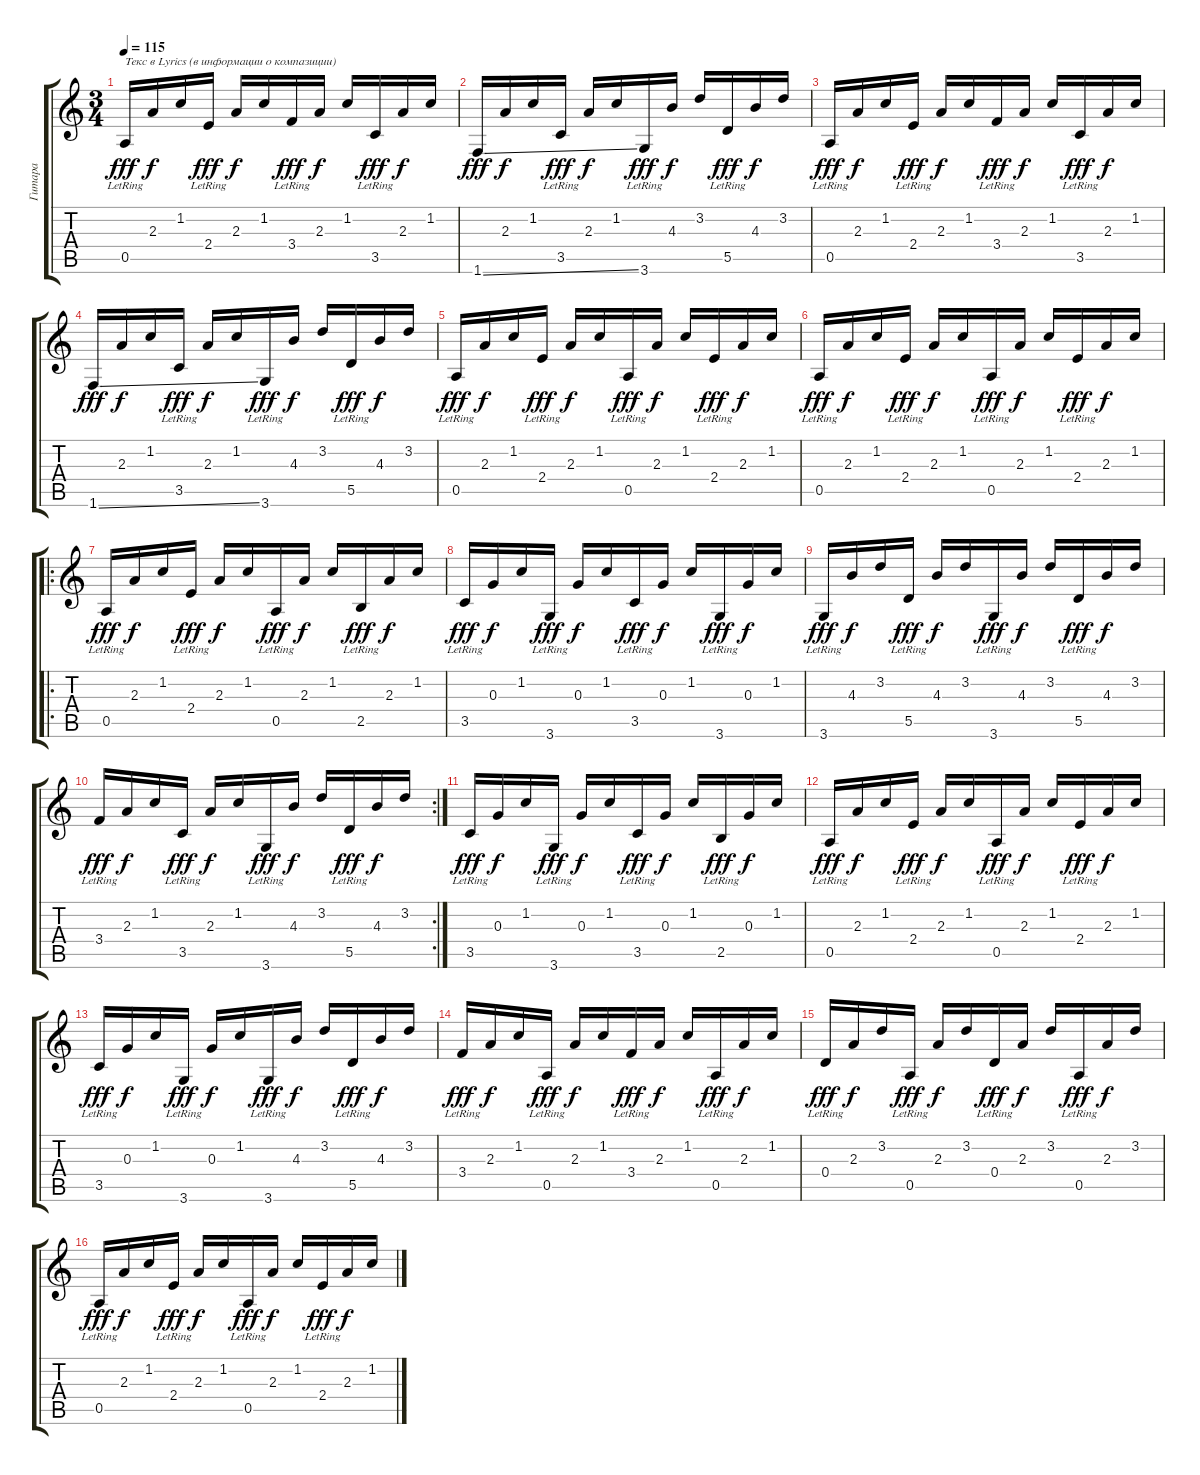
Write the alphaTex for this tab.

\track ("Гитара" "Гитара") {instrument acousticguitarsteel}
\staff {score tabs}
\tuning (E4 B3 G3 D3 A2 E2) {hide}
\ts (3 4)
\tempo 115
\clef g2
\ks c
0.5{lr}.16{txt "Текс в Lyrics (в информации о компазиции)" dy fff instrument acousticguitarsteel} 2.3.16{dy f} 1.2.16 2.4{lr}.16{dy fff} 2.3.16{dy f} 1.2.16 3.4{lr}.16{dy fff} 2.3.16{dy f} 1.2.16 3.5{lr}.16{dy fff} 2.3.16{dy f} 1.2.16 |
1.6{ss}.16{dy fff} 2.3.16{dy f} 1.2.16 3.5{lr}.16{dy fff} 2.3.16{dy f} 1.2.16 3.6{lr}.16{dy fff} 4.3.16{dy f} 3.2.16 5.5{lr}.16{dy fff} 4.3.16{dy f} 3.2.16 |
0.5{lr}.16{dy fff} 2.3.16{dy f} 1.2.16 2.4{lr}.16{dy fff} 2.3.16{dy f} 1.2.16 3.4{lr}.16{dy fff} 2.3.16{dy f} 1.2.16 3.5{lr}.16{dy fff} 2.3.16{dy f} 1.2.16 |
1.6{ss}.16{dy fff} 2.3.16{dy f} 1.2.16 3.5{lr}.16{dy fff} 2.3.16{dy f} 1.2.16 3.6{lr}.16{dy fff} 4.3.16{dy f} 3.2.16 5.5{lr}.16{dy fff} 4.3.16{dy f} 3.2.16 |
0.5{lr}.16{dy fff} 2.3.16{dy f} 1.2.16 2.4{lr}.16{dy fff} 2.3.16{dy f} 1.2.16 0.5{lr}.16{dy fff} 2.3.16{dy f} 1.2.16 2.4{lr}.16{dy fff} 2.3.16{dy f} 1.2.16 |
0.5{lr}.16{dy fff} 2.3.16{dy f} 1.2.16 2.4{lr}.16{dy fff} 2.3.16{dy f} 1.2.16 0.5{lr}.16{dy fff} 2.3.16{dy f} 1.2.16 2.4{lr}.16{dy fff} 2.3.16{dy f} 1.2.16 |
\ro
0.5{lr}.16{dy fff} 2.3.16{dy f} 1.2.16 2.4{lr}.16{dy fff} 2.3.16{dy f} 1.2.16 0.5{lr}.16{dy fff} 2.3.16{dy f} 1.2.16 2.5{lr}.16{dy fff} 2.3.16{dy f} 1.2.16 |
3.5{lr}.16{dy fff} 0.3.16{dy f} 1.2.16 3.6{lr}.16{dy fff} 0.3.16{dy f} 1.2.16 3.5{lr}.16{dy fff} 0.3.16{dy f} 1.2.16 3.6{lr}.16{dy fff} 0.3.16{dy f} 1.2.16 |
3.6{lr}.16{dy fff} 4.3.16{dy f} 3.2.16 5.5{lr}.16{dy fff} 4.3.16{dy f} 3.2.16 3.6{lr}.16{dy fff} 4.3.16{dy f} 3.2.16 5.5{lr}.16{dy fff} 4.3.16{dy f} 3.2.16 |
\rc 2
3.4{lr}.16{dy fff} 2.3.16{dy f} 1.2.16 3.5{lr}.16{dy fff} 2.3.16{dy f} 1.2.16 3.6{lr}.16{dy fff} 4.3.16{dy f} 3.2.16 5.5{lr}.16{dy fff} 4.3.16{dy f} 3.2.16 |
3.5{lr}.16{dy fff} 0.3.16{dy f} 1.2.16 3.6{lr}.16{dy fff} 0.3.16{dy f} 1.2.16 3.5{lr}.16{dy fff} 0.3.16{dy f} 1.2.16 2.5{lr}.16{dy fff} 0.3.16{dy f} 1.2.16 |
0.5{lr}.16{dy fff} 2.3.16{dy f} 1.2.16 2.4{lr}.16{dy fff} 2.3.16{dy f} 1.2.16 0.5{lr}.16{dy fff} 2.3.16{dy f} 1.2.16 2.4{lr}.16{dy fff} 2.3.16{dy f} 1.2.16 |
3.5{lr}.16{dy fff} 0.3.16{dy f} 1.2.16 3.6{lr}.16{dy fff} 0.3.16{dy f} 1.2.16 3.6{lr}.16{dy fff} 4.3.16{dy f} 3.2.16 5.5{lr}.16{dy fff} 4.3.16{dy f} 3.2.16 |
3.4{lr}.16{dy fff} 2.3.16{dy f} 1.2.16 0.5{lr}.16{dy fff} 2.3.16{dy f} 1.2.16 3.4{lr}.16{dy fff} 2.3.16{dy f} 1.2.16 0.5{lr}.16{dy fff} 2.3.16{dy f} 1.2.16 |
0.4{lr}.16{dy fff} 2.3.16{dy f} 3.2.16 0.5{lr}.16{dy fff} 2.3.16{dy f} 3.2.16 0.4{lr}.16{dy fff} 2.3.16{dy f} 3.2.16 0.5{lr}.16{dy fff} 2.3.16{dy f} 3.2.16 |
0.5{lr}.16{dy fff} 2.3.16{dy f} 1.2.16 2.4{lr}.16{dy fff} 2.3.16{dy f} 1.2.16 0.5{lr}.16{dy fff} 2.3.16{dy f} 1.2.16 2.4{lr}.16{dy fff} 2.3.16{dy f} 1.2.16
